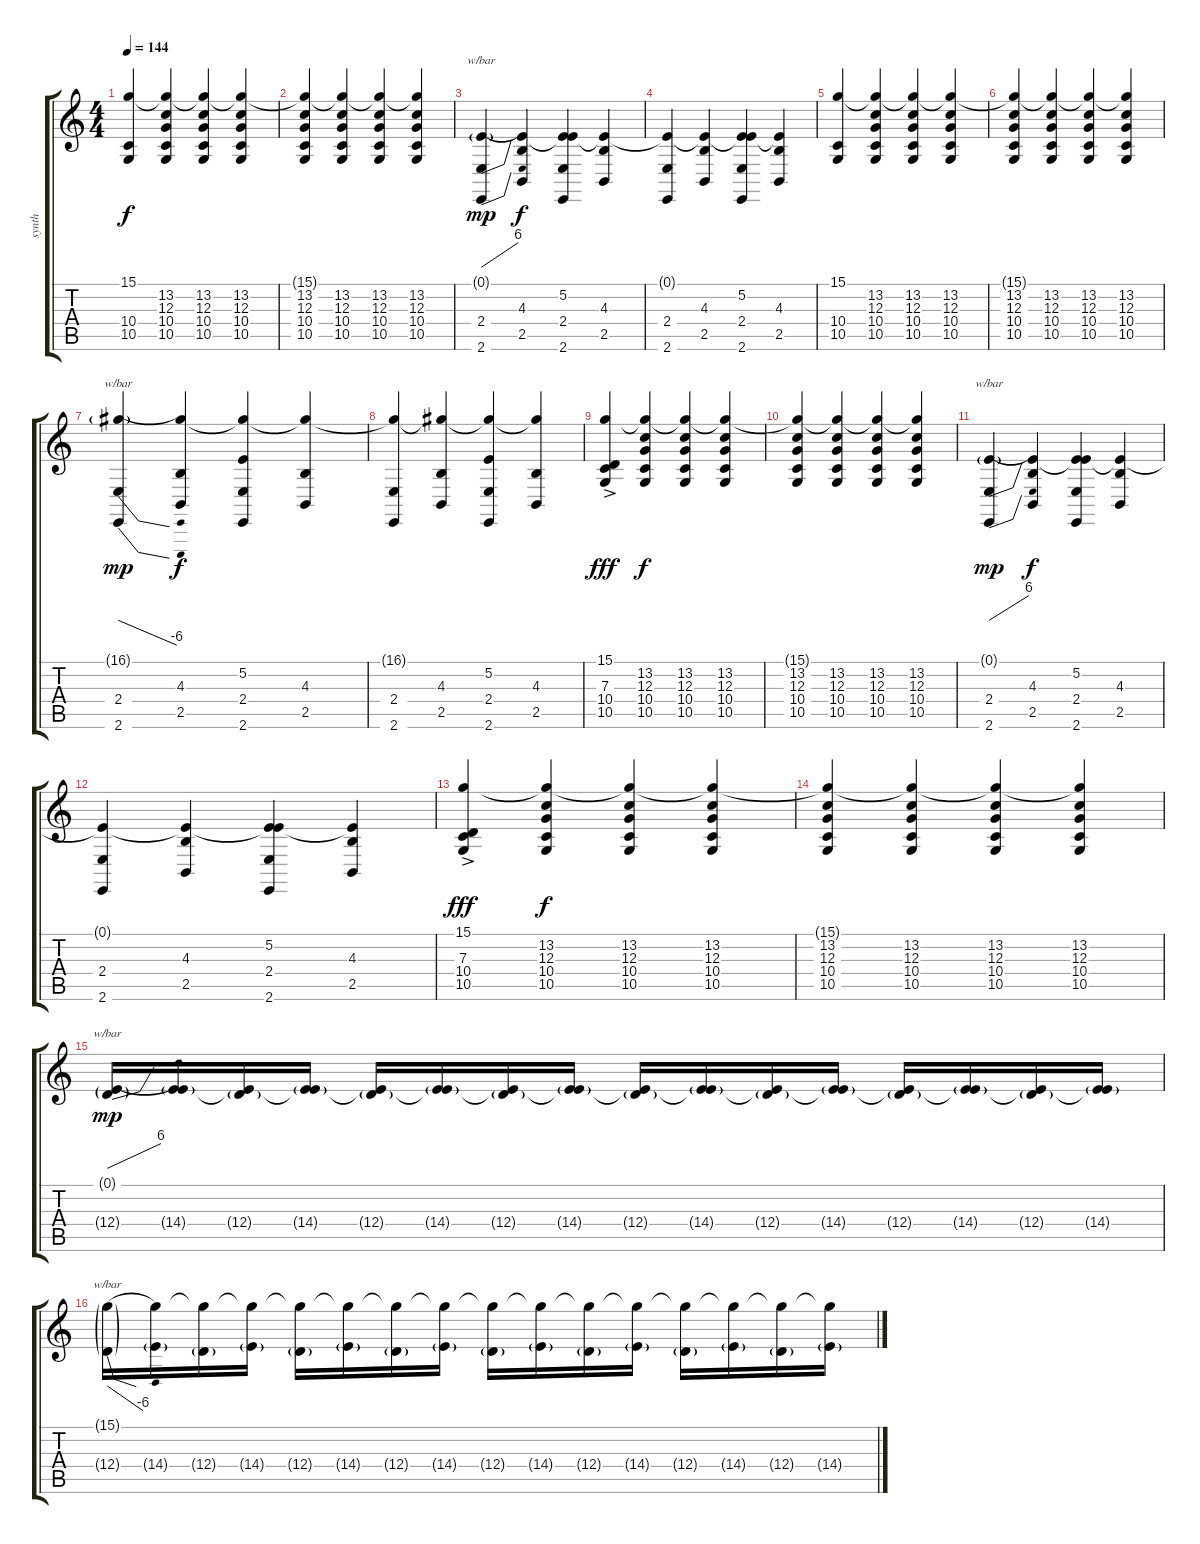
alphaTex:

\track ("synth" "synth") {instrument lead2sawtooth}
\staff {score tabs}
\tuning (E4 B3 G3 D3 A2 D2) {hide}
\ts (4 4)
\tempo 144
\clef g2
\ks c
(15.1 10.4 10.5).4{dy f} (15.1{t} 13.2 12.3 10.4 10.5).4 (15.1{t} 13.2 12.3 10.4 10.5).4 (15.1{t} 13.2 12.3 10.4 10.5).4 |
(15.1{t} 13.2 12.3 10.4 10.5).4 (15.1{t} 13.2 12.3 10.4 10.5).4 (15.1{t} 13.2 12.3 10.4 10.5).4 (15.1{t} 13.2 12.3 10.4 10.5).4 |
(0.1{g} 2.4 2.6).4{tbe (dive default 0 0 60 24) dy mp} (0.1{t} 4.3 2.5).4{dy f} (0.1{t} 5.2 2.4 2.6).4 (0.1{t} 4.3 2.5).4 |
(0.1{t} 2.4 2.6).4 (0.1{t} 4.3 2.5).4 (0.1{t} 5.2 2.4 2.6).4 (0.1{t} 4.3 2.5).4 |
(15.1 10.4 10.5).4 (15.1{t} 13.2 12.3 10.4 10.5).4 (15.1{t} 13.2 12.3 10.4 10.5).4 (15.1{t} 13.2 12.3 10.4 10.5).4 |
(15.1{t} 13.2 12.3 10.4 10.5).4 (15.1{t} 13.2 12.3 10.4 10.5).4 (15.1{t} 13.2 12.3 10.4 10.5).4 (15.1{t} 13.2 12.3 10.4 10.5).4 |
(16.1{g} 2.4 2.6).4{tbe (dive default 0 0 60 -24) dy mp} (16.1{t} 4.3 2.5).4{dy f} (16.1{t} 5.2 2.4 2.6).4 (16.1{t} 4.3 2.5).4 |
(16.1{t} 2.4 2.6).4 (16.1{t} 4.3 2.5).4 (16.1{t} 5.2 2.4 2.6).4 (16.1{t} 4.3 2.5).4 |
(15.1 7.3{ac} 10.4 10.5).4{dy fff} (15.1{t} 13.2 12.3 10.4 10.5).4{dy f} (15.1{t} 13.2 12.3 10.4 10.5).4 (15.1{t} 13.2 12.3 10.4 10.5).4 |
(15.1{t} 13.2 12.3 10.4 10.5).4 (15.1{t} 13.2 12.3 10.4 10.5).4 (15.1{t} 13.2 12.3 10.4 10.5).4 (15.1{t} 13.2 12.3 10.4 10.5).4 |
(0.1{g} 2.4 2.6).4{tbe (dive default 0 0 60 24) dy mp} (0.1{t} 4.3 2.5).4{dy f} (0.1{t} 5.2 2.4 2.6).4 (0.1{t} 4.3 2.5).4 |
(0.1{t} 2.4 2.6).4 (0.1{t} 4.3 2.5).4 (0.1{t} 5.2 2.4 2.6).4 (0.1{t} 4.3 2.5).4 |
(15.1 7.3{ac} 10.4 10.5).4{dy fff} (15.1{t} 13.2 12.3 10.4 10.5).4{dy f} (15.1{t} 13.2 12.3 10.4 10.5).4 (15.1{t} 13.2 12.3 10.4 10.5).4 |
(15.1{t} 13.2 12.3 10.4 10.5).4 (15.1{t} 13.2 12.3 10.4 10.5).4 (15.1{t} 13.2 12.3 10.4 10.5).4 (15.1{t} 13.2 12.3 10.4 10.5).4 |
(0.1{g} 12.4{g}).16{tbe (dive default 0 0 60 24) dy mp} (0.1{t} 14.4{g}).16 (0.1{t} 12.4{g}).16 (0.1{t} 14.4{g}).16 (0.1{t} 12.4{g}).16 (0.1{t} 14.4{g}).16 (0.1{t} 12.4{g}).16 (0.1{t} 14.4{g}).16 (0.1{t} 12.4{g}).16 (0.1{t} 14.4{g}).16 (0.1{t} 12.4{g}).16 (0.1{t} 14.4{g}).16 (0.1{t} 12.4{g}).16 (0.1{t} 14.4{g}).16 (0.1{t} 12.4{g}).16 (0.1{t} 14.4{g}).16 |
(15.1{g} 12.4{g}).16{tbe (dive default 0 0 60 -24)} (15.1{t} 14.4{g}).16 (15.1{t} 12.4{g}).16 (15.1{t} 14.4{g}).16 (15.1{t} 12.4{g}).16 (15.1{t} 14.4{g}).16 (15.1{t} 12.4{g}).16 (15.1{t} 14.4{g}).16 (15.1{t} 12.4{g}).16 (15.1{t} 14.4{g}).16 (15.1{t} 12.4{g}).16 (15.1{t} 14.4{g}).16 (15.1{t} 12.4{g}).16 (15.1{t} 14.4{g}).16 (15.1{t} 12.4{g}).16 (15.1{t} 14.4{g}).16
